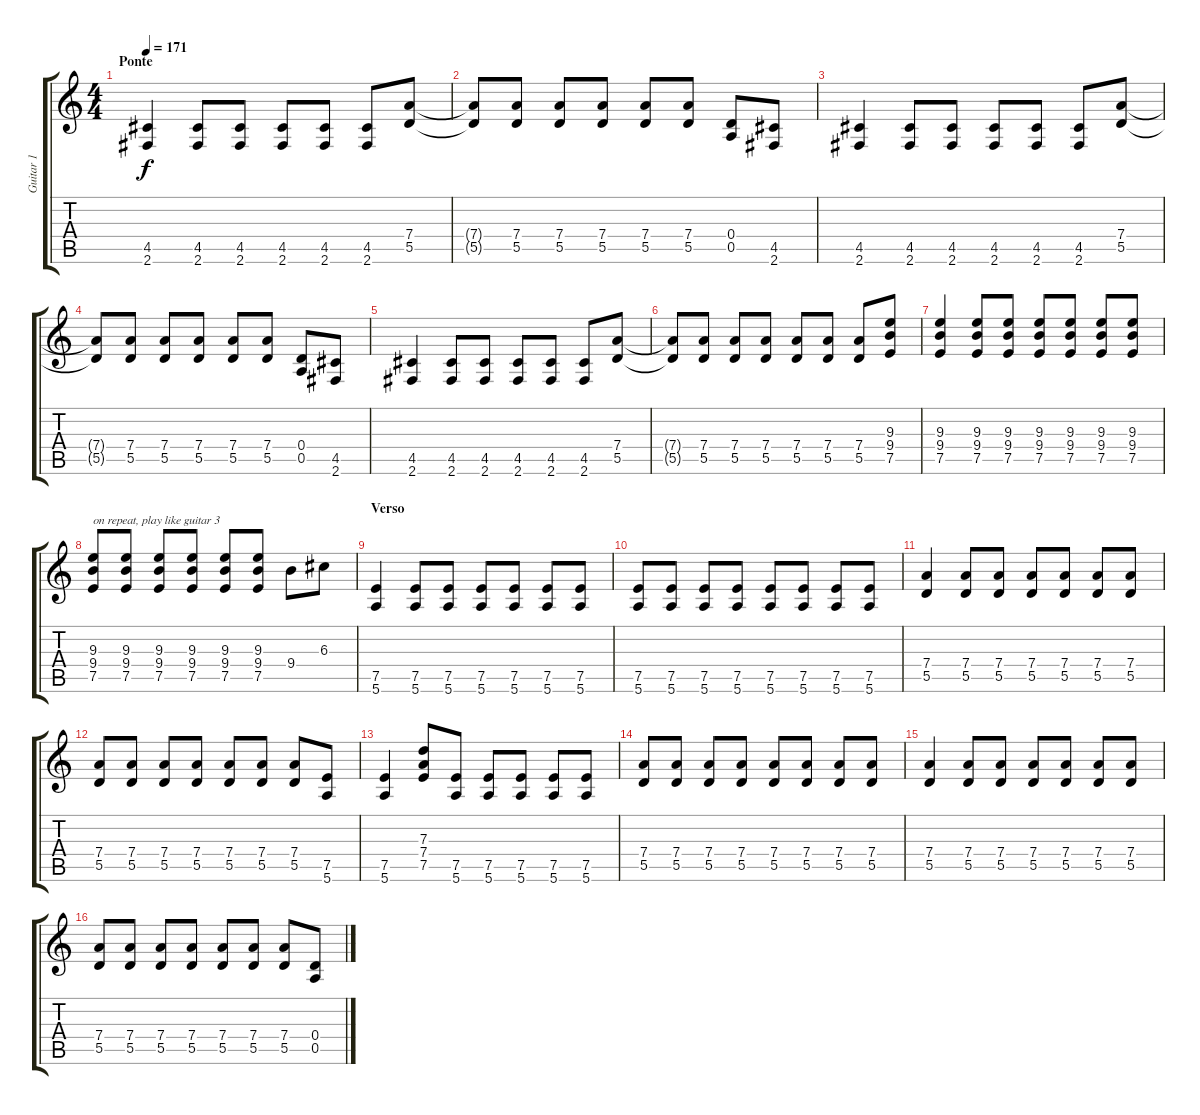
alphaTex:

\track ("Guitar 1" "Guitar 1") {instrument overdrivenguitar}
\staff {score tabs}
\tuning (E4 B3 G3 D3 A2 E2) {hide}
\ts (4 4)
\section ("" "Ponte")
\tempo 171
\clef g2
\ks c
(4.5 2.6).4{dy f volume 13 instrument overdrivenguitar} (4.5 2.6).8 (4.5 2.6).8 (4.5 2.6).8 (4.5 2.6).8 (4.5 2.6).8 (7.4 5.5).8 |
(7.4{t} 5.5{t}).8 (7.4 5.5).8 (7.4 5.5).8 (7.4 5.5).8 (7.4 5.5).8 (7.4 5.5).8 (0.4 0.5).8 (4.5 2.6).8 |
(4.5 2.6).4 (4.5 2.6).8 (4.5 2.6).8 (4.5 2.6).8 (4.5 2.6).8 (4.5 2.6).8 (7.4 5.5).8 |
(7.4{t} 5.5{t}).8 (7.4 5.5).8 (7.4 5.5).8 (7.4 5.5).8 (7.4 5.5).8 (7.4 5.5).8 (0.4 0.5).8 (4.5 2.6).8 |
(4.5 2.6).4 (4.5 2.6).8 (4.5 2.6).8 (4.5 2.6).8 (4.5 2.6).8 (4.5 2.6).8 (7.4 5.5).8 |
(7.4{t} 5.5{t}).8 (7.4 5.5).8 (7.4 5.5).8 (7.4 5.5).8 (7.4 5.5).8 (7.4 5.5).8 (7.4 5.5).8 (9.3 9.4 7.5).8 |
(9.3 9.4 7.5).4 (9.3 9.4 7.5).8 (9.3 9.4 7.5).8 (9.3 9.4 7.5).8 (9.3 9.4 7.5).8 (9.3 9.4 7.5).8 (9.3 9.4 7.5).8 |
(9.3 9.4 7.5).8{txt "on repeat, play like guitar 3"} (9.3 9.4 7.5).8 (9.3 9.4 7.5).8 (9.3 9.4 7.5).8 (9.3 9.4 7.5).8 (9.3 9.4 7.5).8 9.4.8 6.3.8 |
\section ("" "Verso")
(7.5 5.6).4 (7.5 5.6).8 (7.5 5.6).8 (7.5 5.6).8 (7.5 5.6).8 (7.5 5.6).8 (7.5 5.6).8 |
(7.5 5.6).8 (7.5 5.6).8 (7.5 5.6).8 (7.5 5.6).8 (7.5 5.6).8 (7.5 5.6).8 (7.5 5.6).8 (7.5 5.6).8 |
(7.4 5.5).4 (7.4 5.5).8 (7.4 5.5).8 (7.4 5.5).8 (7.4 5.5).8 (7.4 5.5).8 (7.4 5.5).8 |
(7.4 5.5).8 (7.4 5.5).8 (7.4 5.5).8 (7.4 5.5).8 (7.4 5.5).8 (7.4 5.5).8 (7.4 5.5).8 (7.5 5.6).8 |
(7.5 5.6).4 (7.3 7.4 7.5).8 (7.5 5.6).8 (7.5 5.6).8 (7.5 5.6).8 (7.5 5.6).8 (7.5 5.6).8 |
(7.4 5.5).8 (7.4 5.5).8 (7.4 5.5).8 (7.4 5.5).8 (7.4 5.5).8 (7.4 5.5).8 (7.4 5.5).8 (7.4 5.5).8 |
(7.4 5.5).4 (7.4 5.5).8 (7.4 5.5).8 (7.4 5.5).8 (7.4 5.5).8 (7.4 5.5).8 (7.4 5.5).8 |
(7.4 5.5).8 (7.4 5.5).8 (7.4 5.5).8 (7.4 5.5).8 (7.4 5.5).8 (7.4 5.5).8 (7.4 5.5).8 (0.4 0.5).8
